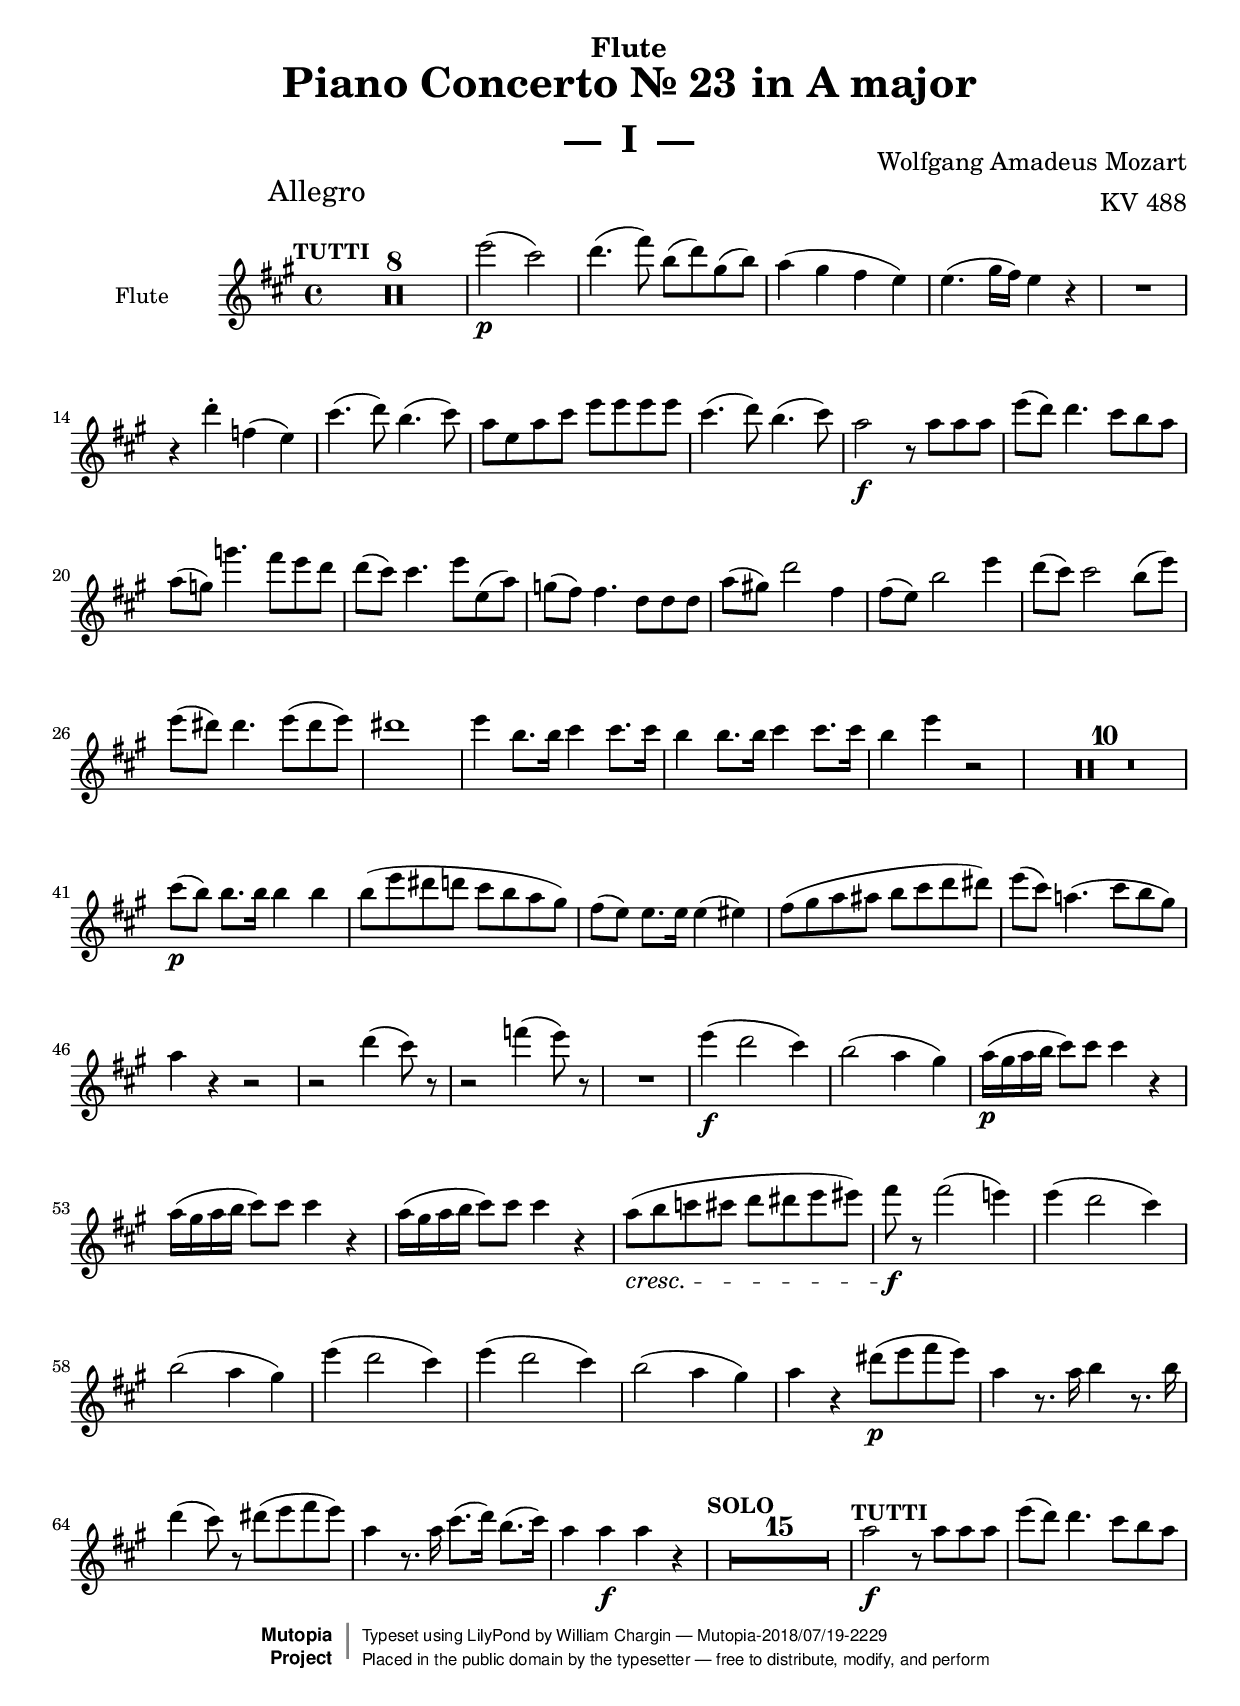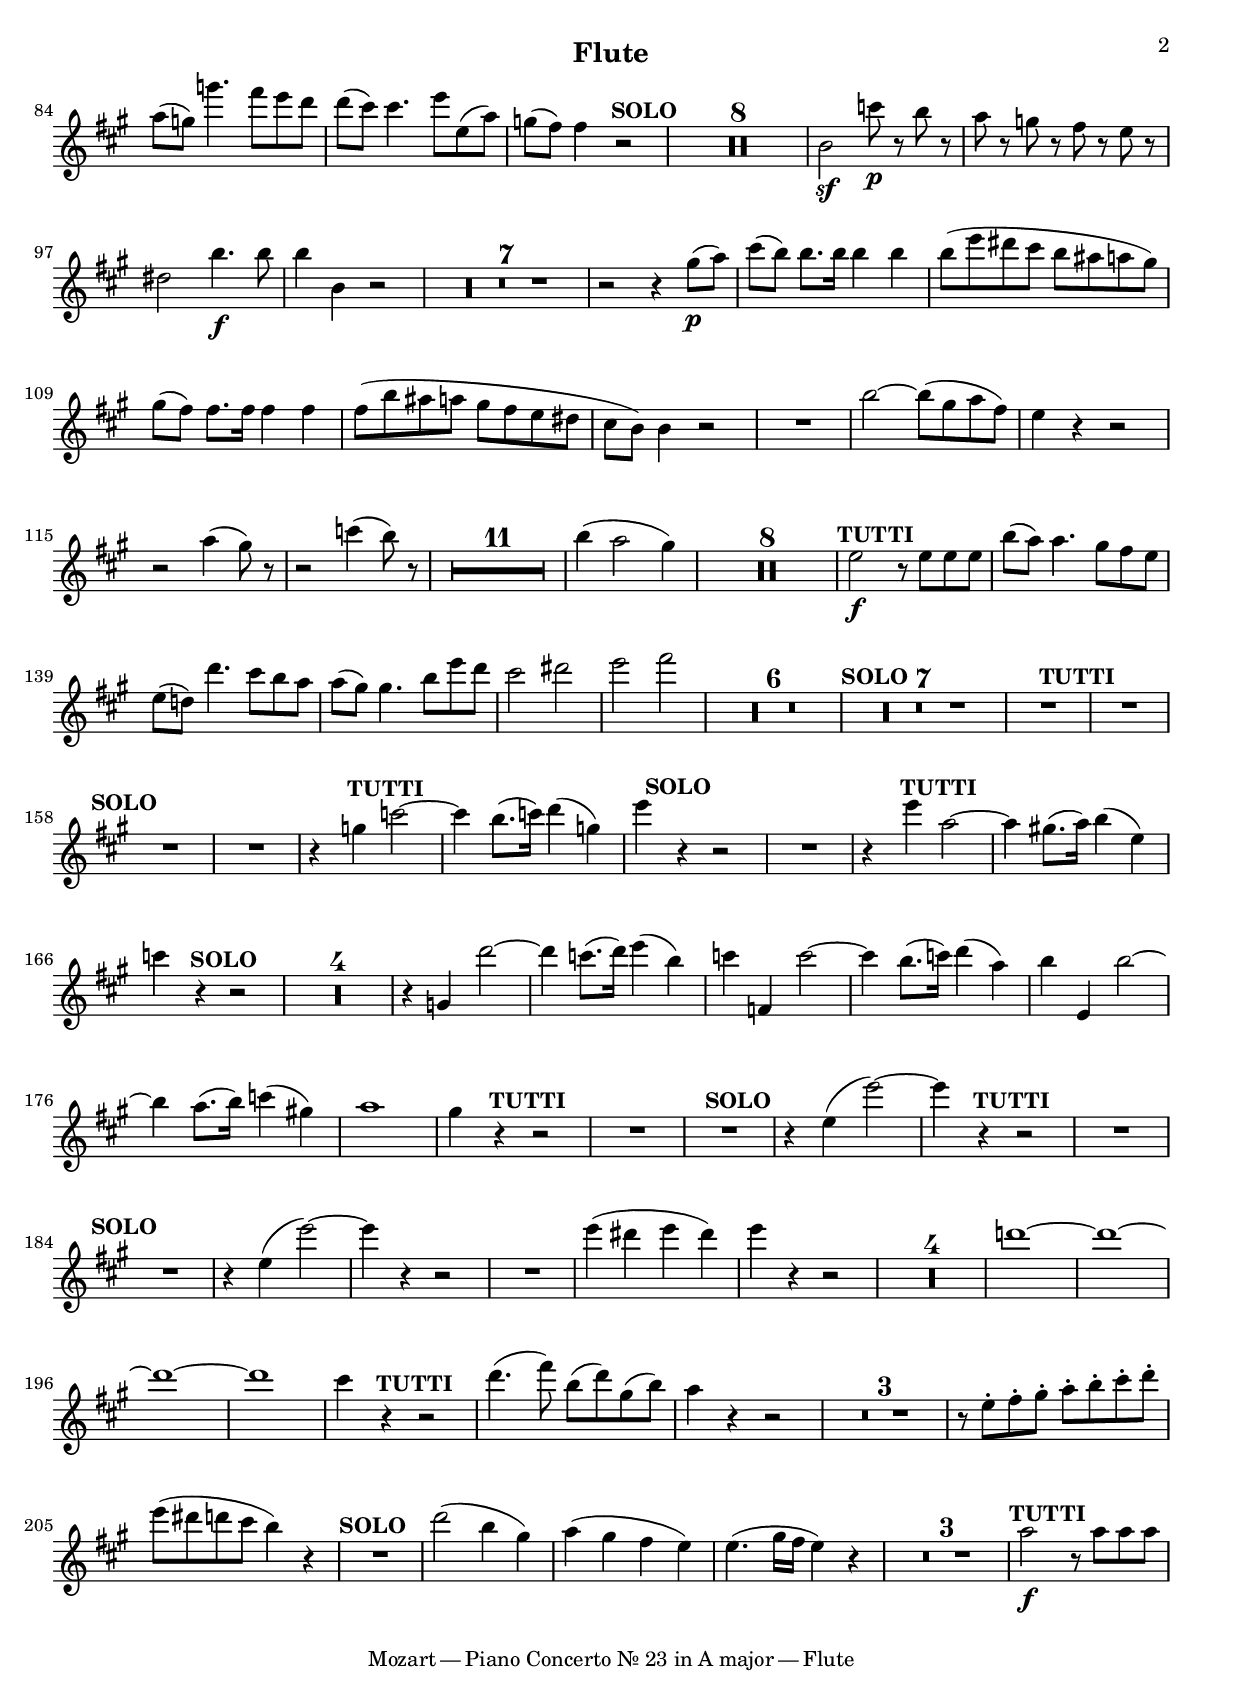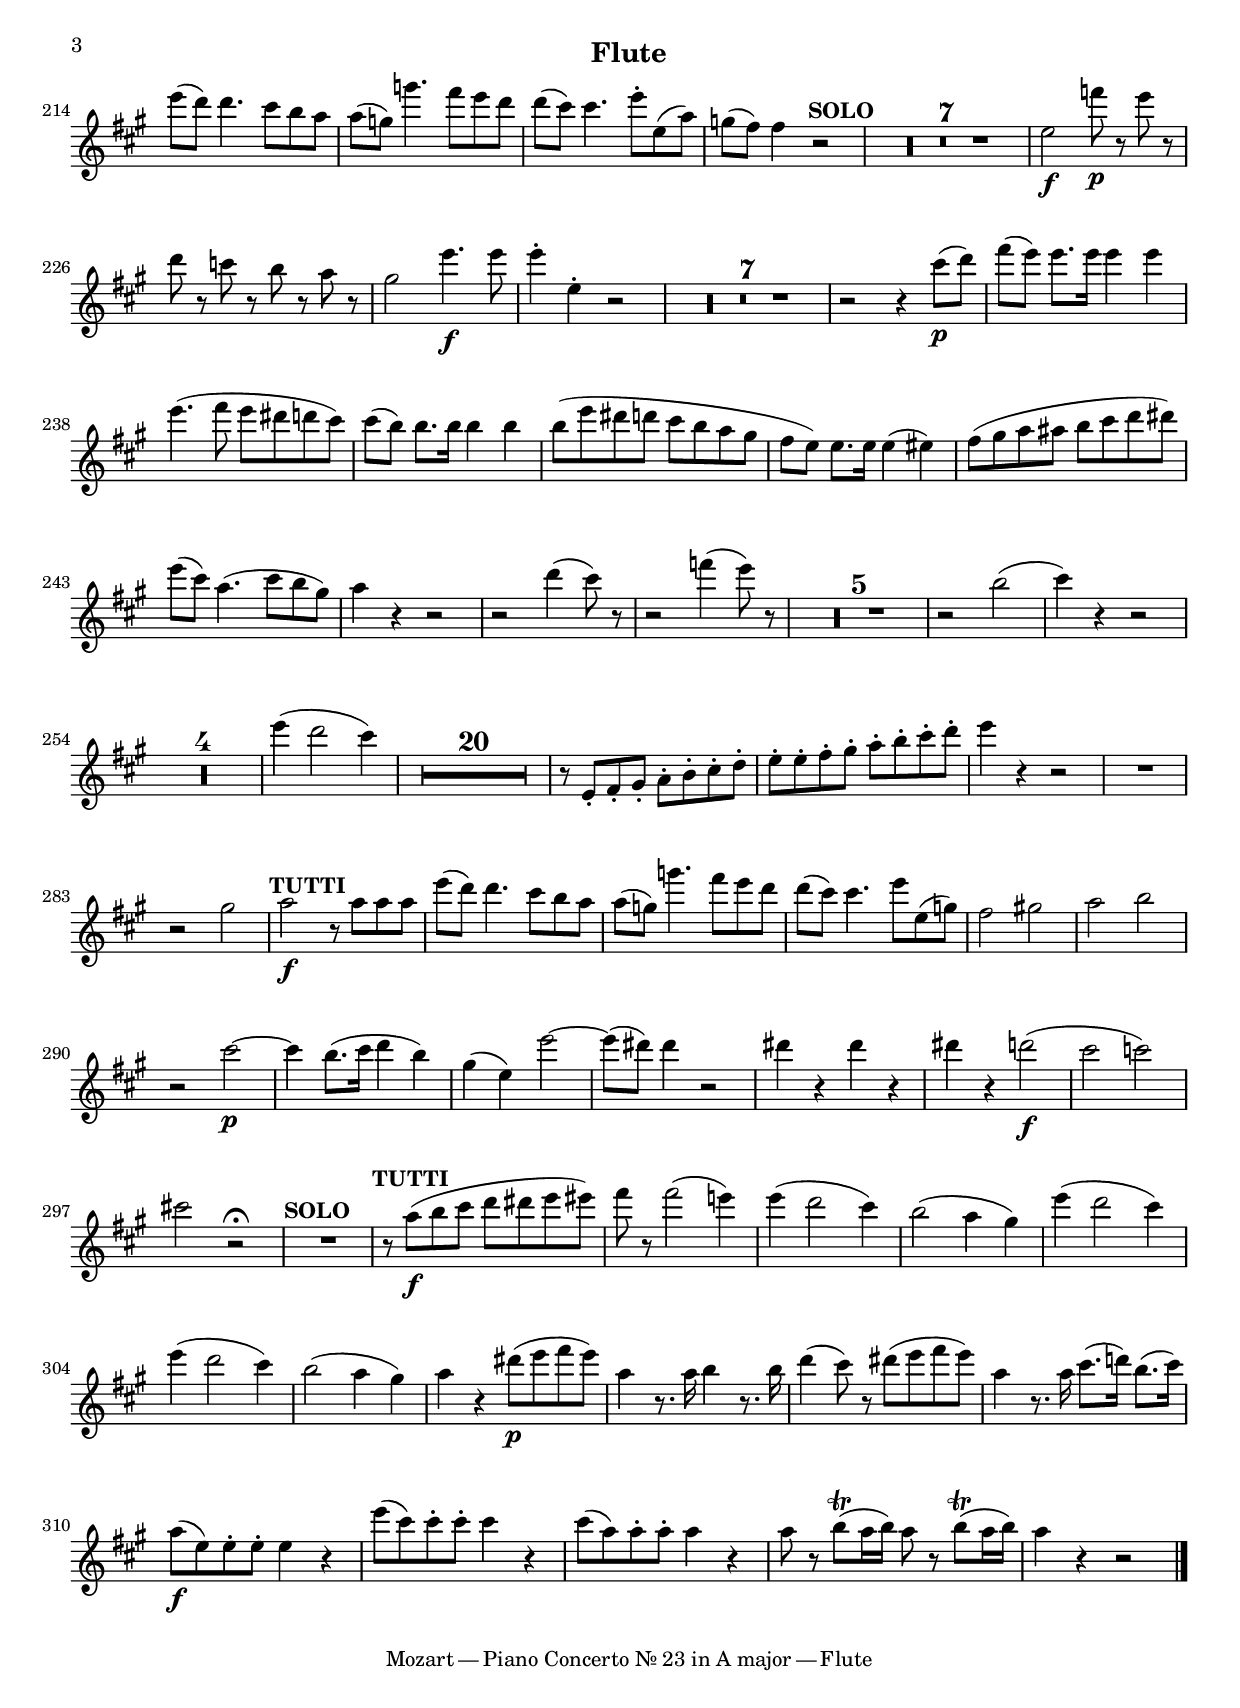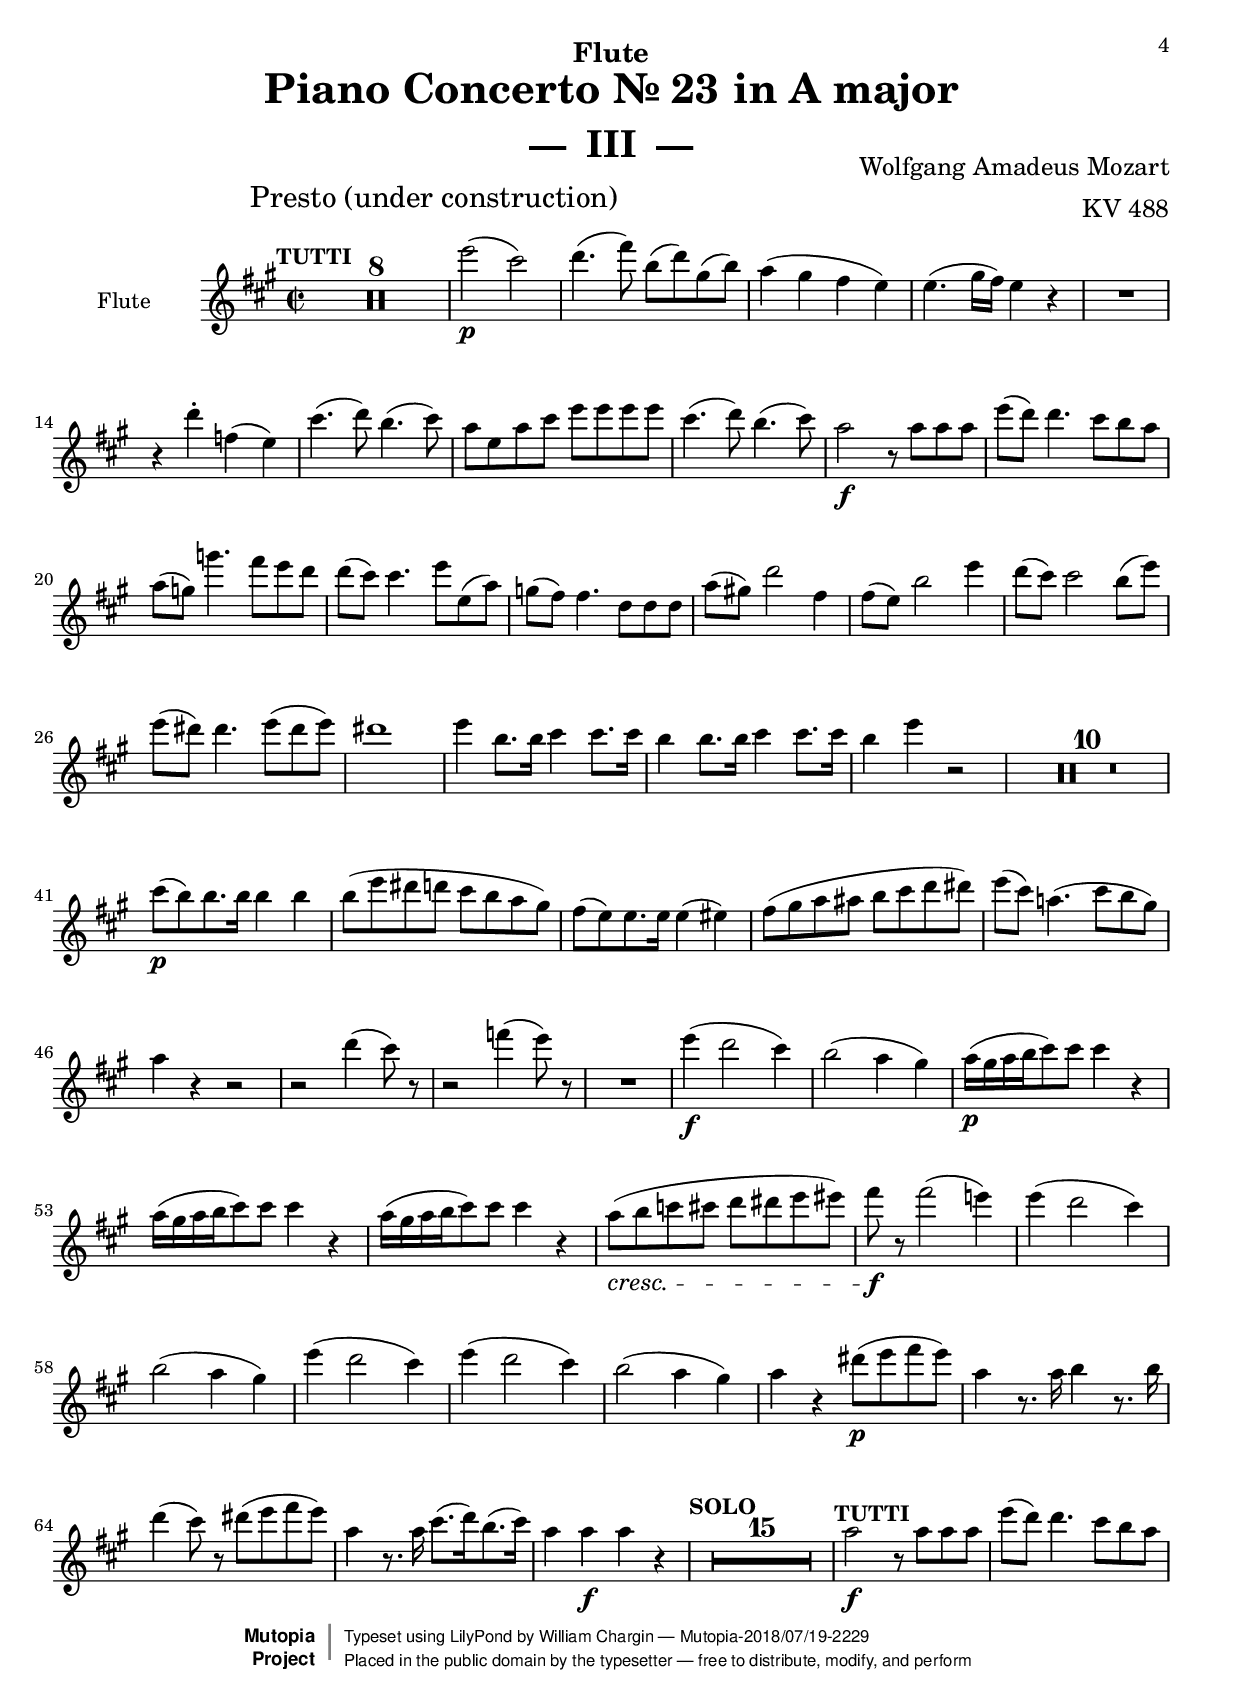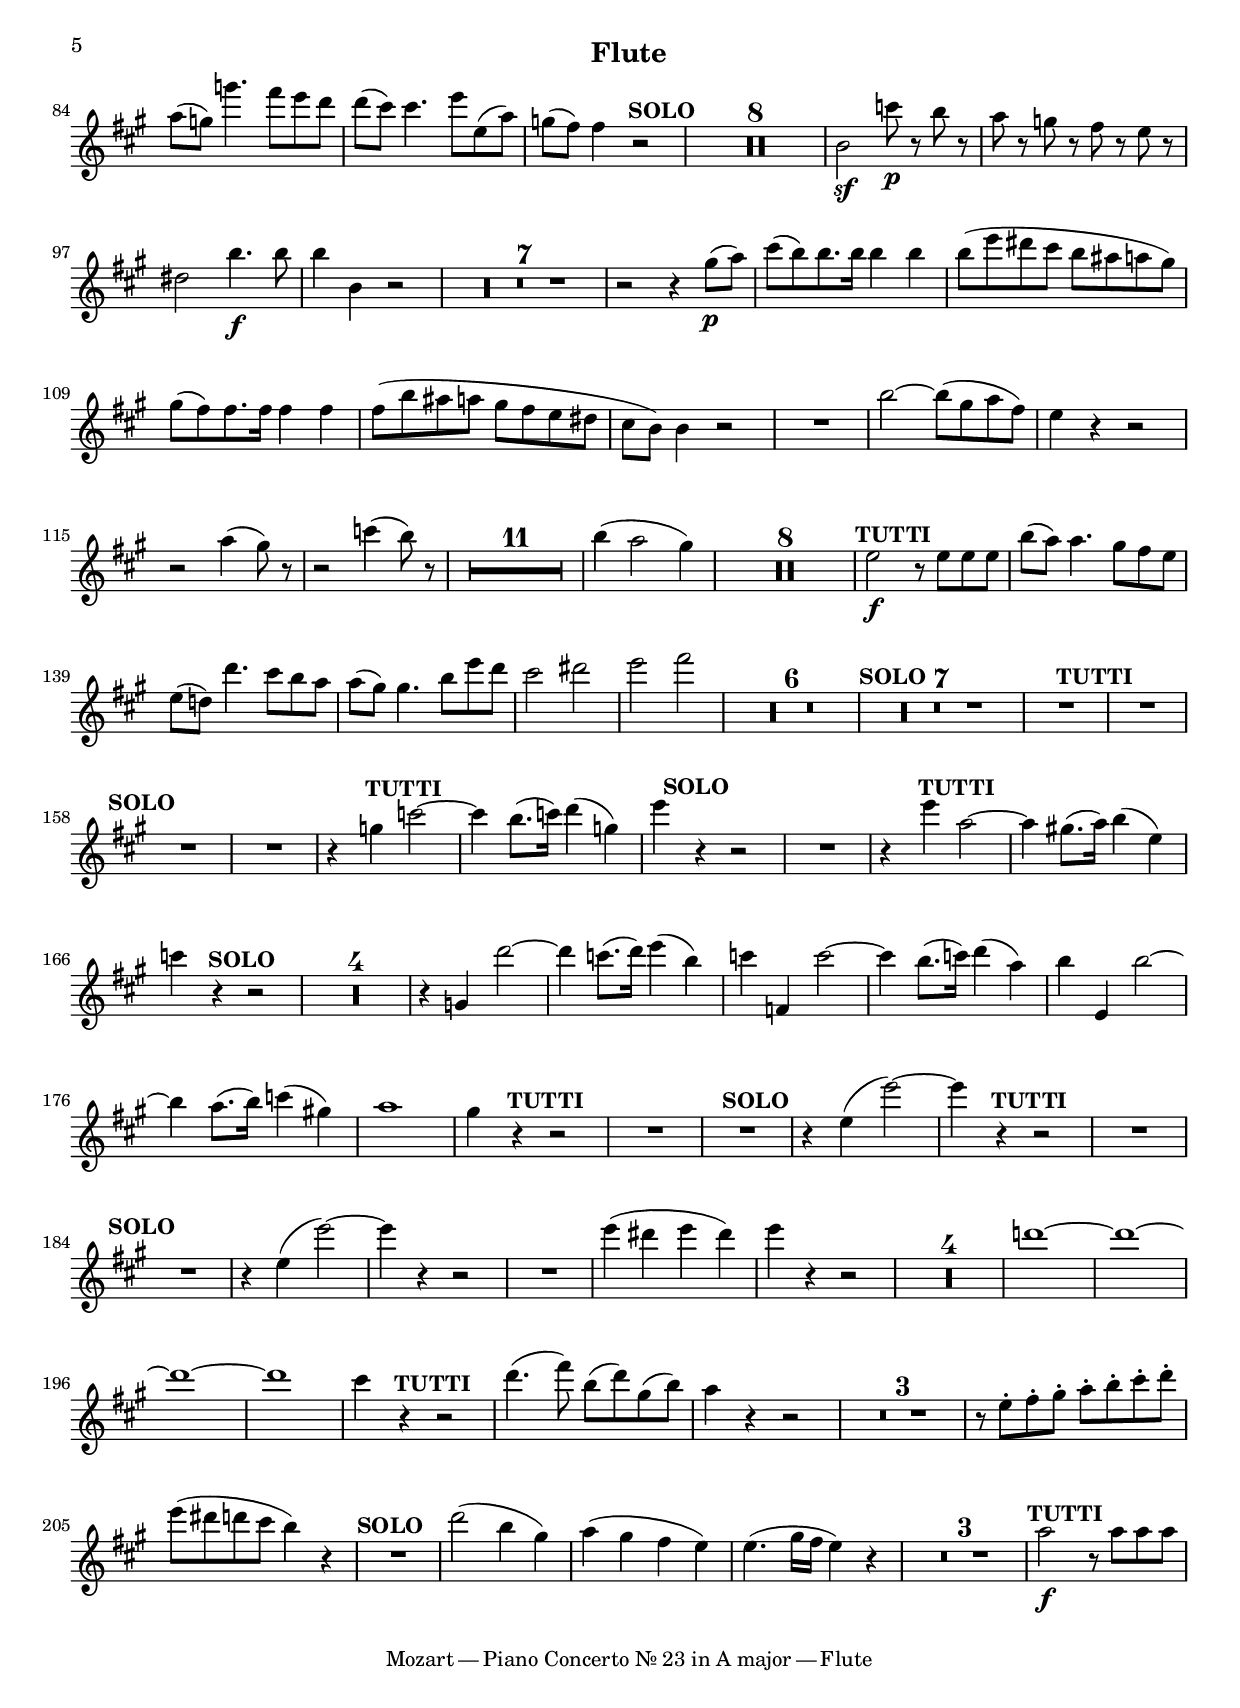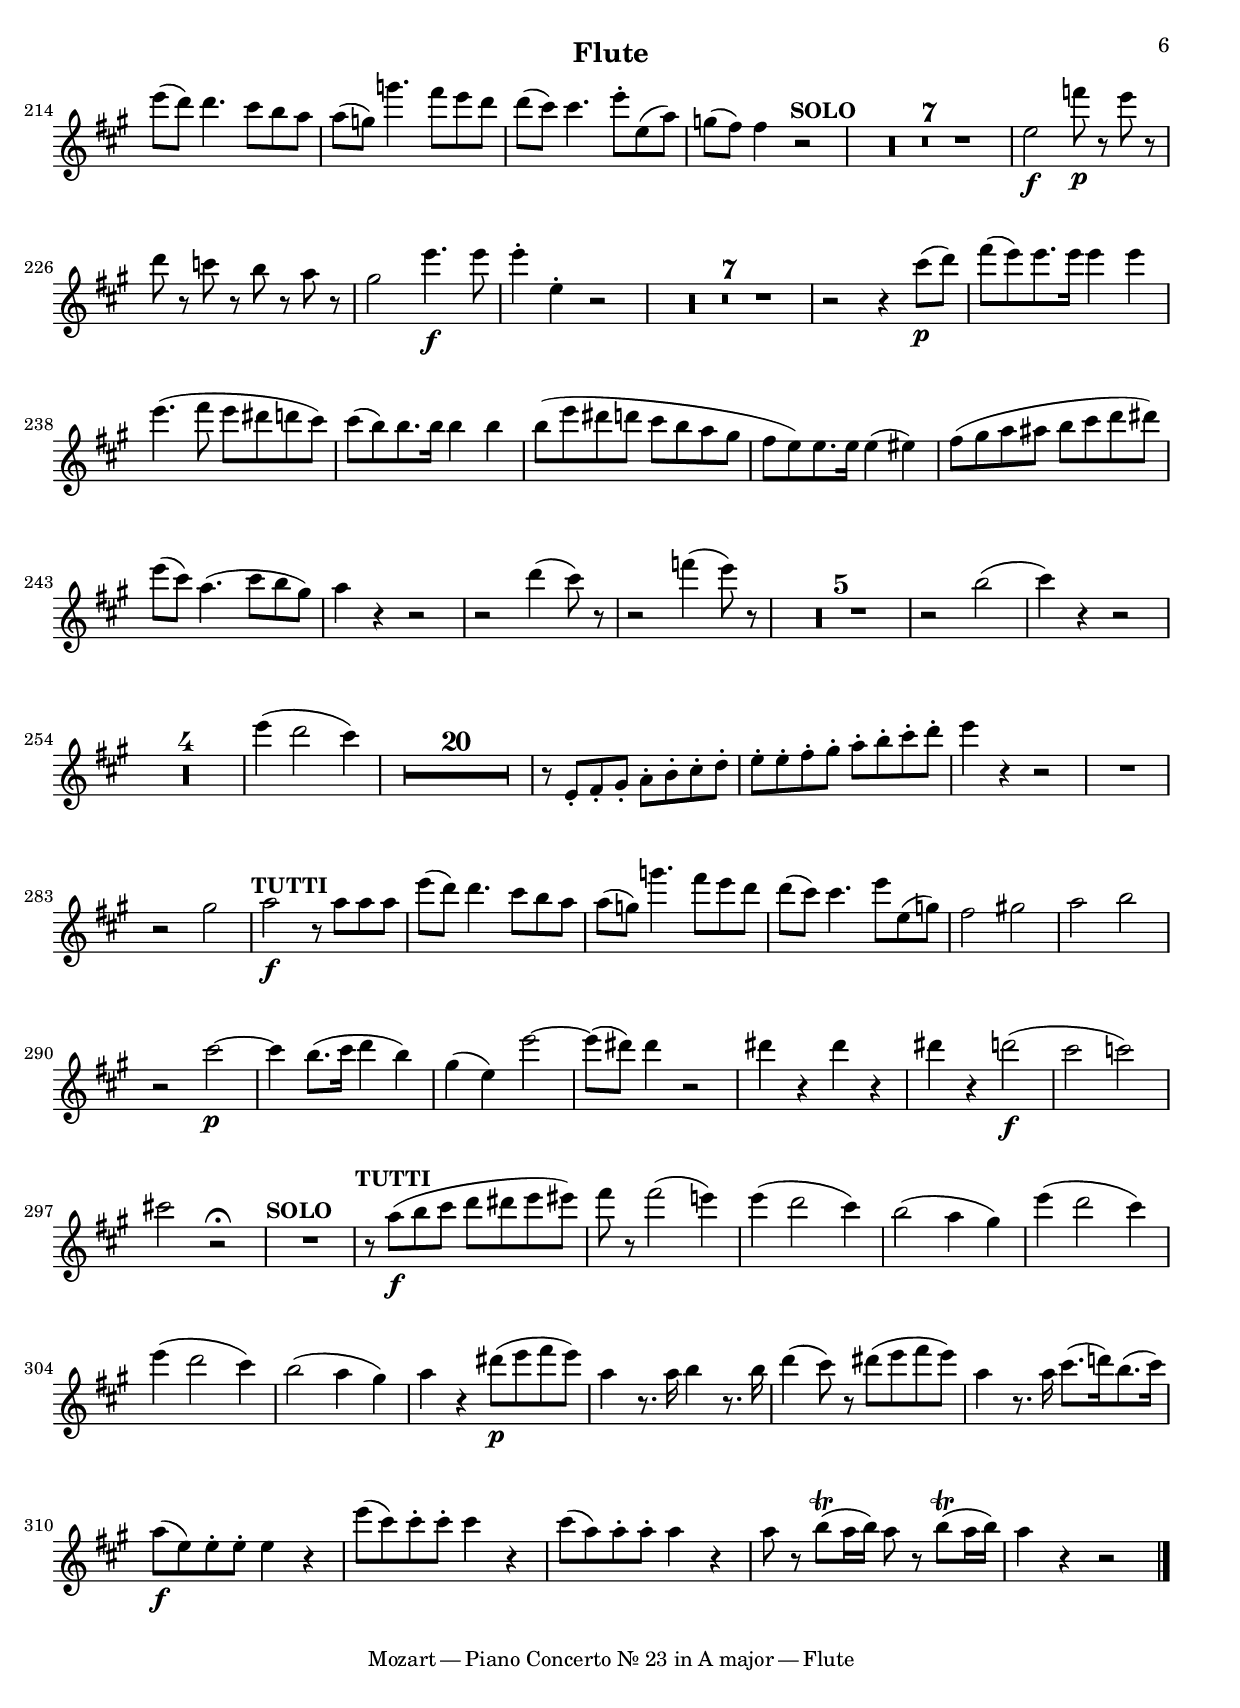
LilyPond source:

% Mozart - Piano Concerto No. 23 in A major
% typeset by William Chargin
% Flute
% Main file, to be compiled directly.

%#(set-default-paper-size "letter")
#(ly:set-option 'relative-includes #t)

\include "../common/version.ily"
\include "../common/variables.ily"
\include "../mutopia-header.ily"
\include "../common/definitions.ily"
\include "../common/parts-dimension.ily"

thisInstrName = \thisInstrNameI
Part = \thisInstrName
thisClef = \thisClefInstrI

% I. Allegro
\include "../01_allegro/global.ily"
\include "../01_allegro/flute.ily"
theseNotes = \flute
thisTempo = \thisTempoMovI
thisIdentifier = \thisIdentifierMovI
\bookpart { % Score block for single-staff instruments
% Do not compile

\include "version.ily"
\include "styles.ily"

\score {
  \keepWithTag #'printed
  <<
    \new Staff {
      \set Staff.instrumentName = \thisInstrName
      \thisClef
      \condenseRests
      \global
      \theseNotes
    }
  >>
  \layout { }
}
 }

% II. Andante
\include "../02_andante/global.ily"
\include "../02_andante/flute.ily"
theseNotes = \flute
thisTempo = \thisTempoMovII
thisIdentifier = \thisIdentifierMovII
\bookpart { % Score block for single-staff instruments
% Do not compile

\include "version.ily"
\include "styles.ily"

\score {
  \keepWithTag #'printed
  <<
    \new Staff {
      \set Staff.instrumentName = \thisInstrName
      \thisClef
      \condenseRests
      \global
      \theseNotes
    }
  >>
  \layout { }
}
 }

% III. Presto
\include "../03_presto/global.ily"
\include "../03_presto/flute.ily"
theseNotes = \flute
thisTempo = \thisTempoMovIII
thisIdentifier = \thisIdentifierMovIII
\bookpart { % Score block for single-staff instruments
% Do not compile

\include "version.ily"
\include "styles.ily"

\score {
  \keepWithTag #'printed
  <<
    \new Staff {
      \set Staff.instrumentName = \thisInstrName
      \thisClef
      \condenseRests
      \global
      \theseNotes
    }
  >>
  \layout { }
}
 }
